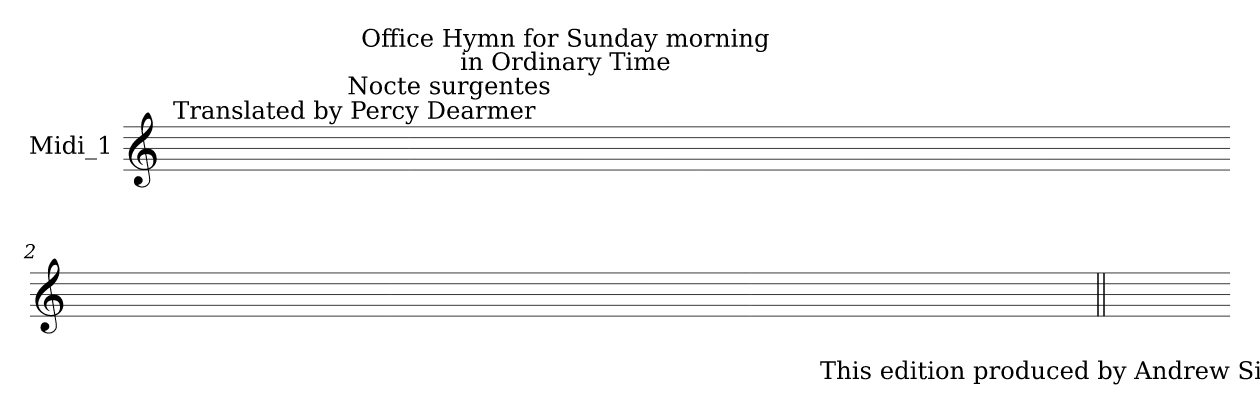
**kern	**text	**text	**text	**text	**text	**text
*part1	*part1	*part1	*part1	*part1	*part1	*part1
*staff1	*staff1	*staff1	*staff1	*staff1	*staff1	*staff1
*I"Midi_1	*	*	*	*	*	*
*clefG2	*	*	*	*	*	*
*k[]	*	*	*	*	*	*
*C:	*	*	*	*	*	*
=	=	=	=	=	=	=
!LO:TX:a:t=Translated by Percy Dearmer	!	!	!	!	!	!
4Dyy	.	.	.	.	.	.
!	!LO:LY:b	!LO:LY:b	!LO:LY:b	!	!	!
4Fyy	Fa-	-Mon-	-All-	.	.	.
!	!LO:LY:b	!LO:LY:b	!LO:LY:b	!	!	!
4Ayy	-ther,	arch	ho-	.	.	.
!	!LO:LY:b	!LO:LY:b	!LO:LY:b	!	!	!
4Gyy	-we	of	ly	.	.	.
!LO:TX:a:t=Nocte surgentes	!	!	!	!	!	!
!	!LO:LY:b	!LO:LY:b	!LO:LY:b	!	!	!
4Ayy	praise	all	Fa-	.	.	.
!	!LO:LY:b	!LO:LY:b	!LO:LY:b	!	!	!
4Ayy	-thee,	things,	ther,	.	.	.
!	!LO:LY:b	!LO:LY:b	!LO:LY:b	!	!	!
4Fyy	now	fit	Son	.	.	.
!	!LO:LY:b	!LO:LY:b	!LO:LY:b	!	!	!
4Gyy	the	us	and	.	.	.
!	!LO:LY:b	!LO:LY:b	!LO:LY:b	!	!	!
4Eyy	night	for	e-	.	.	.
!LO:TX:a:cj:t=Office Hymn for Sunday morning\nin Ordinary Time	!	!	!	!	!	!
!	!LO:LY:b	!LO:LY:b	!LO:LY:b	!	!	!
4Fyy	-is	thy	qual	.	.	.
!	!LO:LY:b	!LO:LY:b	!LO:LY:b	!	!	!
4Ayy	o-	-man-	-Spi-	.	.	.
!	!LO:LY:b	!LO:LY:b	!LO:LY:b	!	!	!
4Ayy	-ver,	sions;	rit,	.	.	.
!!LO:LB:g=z
=1-	=1-	=1-	=1-	=1-	=1-	=1-
4Dyy	.	.	.	.	.	.
!	!LO:LY:b	!LO:LY:b	!LO:LY:b	!	!	!
4Ayy	Ac-	-Ban-	-Tri-	.	.	.
!	!LO:LY:b	!LO:LY:b	!LO:LY:b	!	!	!
4Ayy	-tive	ish	ni-	.	.	.
!	!LO:LY:b	!LO:LY:b	!LO:LY:b	!	!	!
4Ayy	-and	our	ty	.	.	.
!	!LO:LY:b	!LO:LY:b	!LO:LY:b	!	!	!
4Byy	watch-	-weak-	-bless-	.	.	.
!	!LO:LY:b	!LO:LY:b	!LO:LY:b	!	!	!
4Ayy	-ful,	ness,	èd,	.	.	.
!	!LO:LY:b	!LO:LY:b	!LO:LY:b	!	!	!
4Ayy	stand	health	send	.	.	.
!	!LO:LY:b	!LO:LY:b	!LO:LY:b	!	!	!
4Ayy	we	and	us	.	.	.
!	!LO:LY:b	!LO:LY:b	!LO:LY:b	!	!	!
4Ayy	all	whole-	-thy	.	.	.
!	!LO:LY:b	!LO:LY:b	!LO:LY:b	!	!	!
4Byy	be-	-ness	sal-	.	.	.
!	!LO:LY:b	!LO:LY:b	!LO:LY:b	!	!	!
4cyy	-fore	send-	-va-	.	.	.
!	!LO:LY:b	!LO:LY:b	!LO:LY:b	!	!	!
4Byy	-thee;	ing;	tion;	.	.	.
!!LO:LB:g=z
=2-	=2-	=2-	=2-	=2-	=2-	=2-
!	!	!	!	!	!	!LO:LY:b
4Dyy	.	.	.	.	.	,
!	!LO:LY:b	!LO:LY:b	!LO:LY:b	!	!	!
4cyy	Sing-	-Bring	Thine	.	.	.
!	!LO:LY:b	!LO:LY:b	!LO:LY:b	!	!	!
4Byy	ing	us	is	.	.	.
!	!LO:LY:b	!LO:LY:b	!LO:LY:b	!	!	!
4Ayy	we	to	the	.	.	.
!	!LO:LY:b	!LO:LY:b	!LO:LY:b	!	!	!
4Byy	of-	-hea-	-glo-	.	.	.
!	!LO:LY:b	!LO:LY:b	!LO:LY:b	!	!	!
4Ayy	-fer	ven,	ry,	.	.	.
!	!LO:LY:b	!LO:LY:b	!LO:LY:b	!	!	!
4Byy	prayer	where	gleam-	.	.	.
!	!LO:LY:b	!LO:LY:b	!LO:LY:b	!	!	!
4cyy	-and	thy	ing	.	.	.
!	!LO:LY:b	!LO:LY:b	!LO:LY:b	!	!	!
4Ayy	me-	-saints	and	.	.	.
!	!LO:LY:b	!LO:LY:b	!LO:LY:b	!	!	!
4Gyy	di-	-u-	-re-	.	.	.
!	!LO:LY:b	!LO:LY:b	!LO:LY:b	!	!	!
4Fyy	-ta-	-ni-	-sound-	.	.	.
!	!LO:LY:b	!LO:LY:b	!LO:LY:b	!	!	!
4Eyy	-tion:	ted	ing	.	.	.
!!LO:LB:g=z
=3-	=3-	=3-	=3-	=3-	=3-	=3-
4Dyy	.	.	.	.	.	.
!LO:TX:b:t=This edition produced by Andrew Sims 2013	!	!	!	!	!	!
!	!LO:LY:b	!LO:LY:b	!LO:LY:b	!	!	!
4Fyy	Thus	Joy	Through	.	.	.
!	!LO:LY:b	!LO:LY:b	!LO:LY:b	!	!	!
4Eyy	we	with-	-all	.	.	.
!	!LO:LY:b	!LO:LY:b	!LO:LY:b	!	!	!
4Fyy	a-	-out	cre-	.	.	.
!	!LO:LY:b	!LO:LY:b	!LO:LY:b	!	!	!
4Ayy	-dore	end-	-a-	.	.	.
!	!LO:LY:b	!LO:LY:b	!LO:LY:b	!	!	!
4Ayy	-thee.	ing.	tion.	.	.	.
=4||	=4||	=4||	=4||	=4||	=4||	=4||
!	!	!	!LO:LY:b	!	!	!
4Ayy	.	.	A-	.	.	.
!	!	!	!LO:LY:b	!	!	!
4Byy	.	.	-men.	.	.	.
=-	=-	=-	=-	=-	=-	=-
*-	*-	*-	*-	*-	*-	*-
